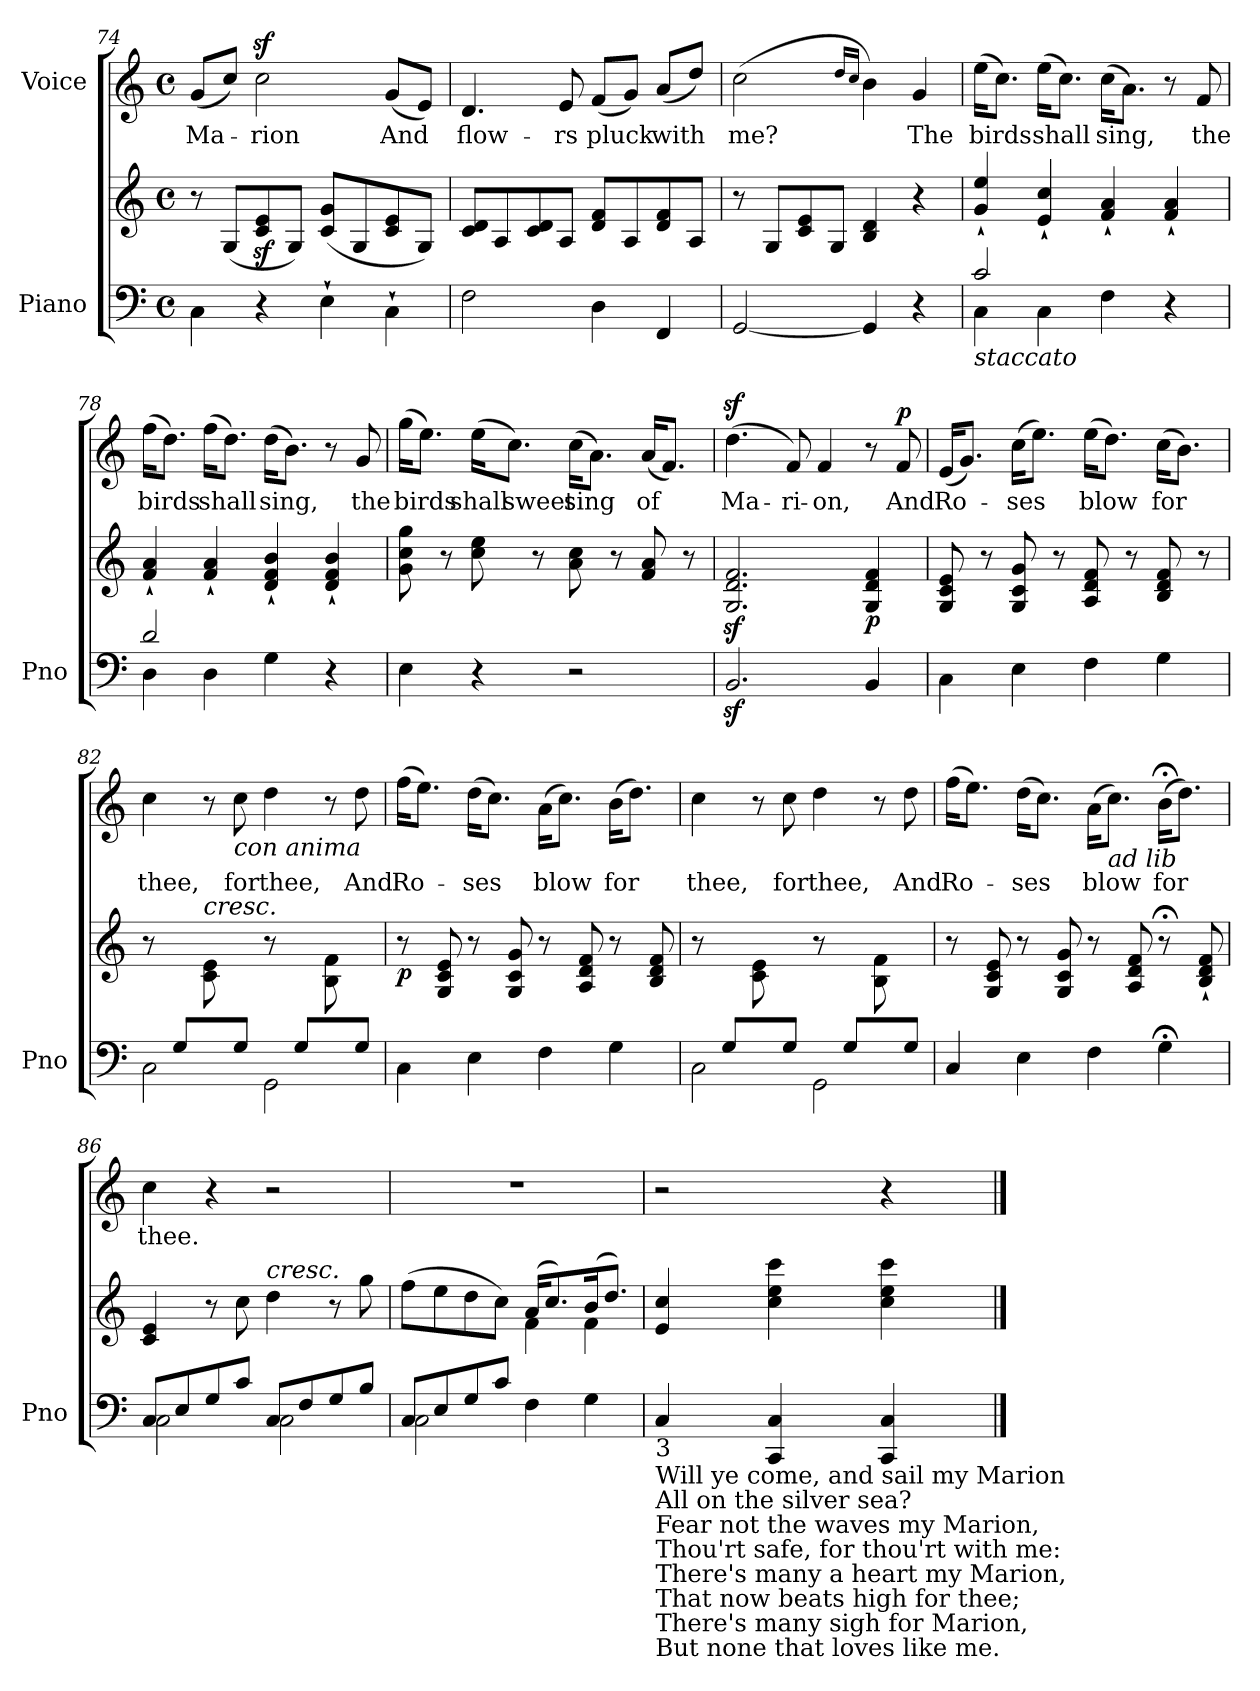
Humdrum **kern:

**kern	**kern	**dynam	**kern	**text	**dynam
*part2	*part2	*part2	*part1	*part1	*part1
*staff3	*staff2	*staff2/3	*staff1	*staff1	*staff1
*I"Piano	*	*	*I"Voice	*	*
*I'Pno	*	*	*	*	*
*clefF4	*clefG2	*	*clefG2	*	*
*k[]	*k[]	*	*k[]	*	*
*M4/4	*M4/4	*	*M4/4	*	*
*met(c)	*met(c)	*	*met(c)	*	*
=74	=74	=74	=74	=74	=74
!	!	!	!	!LO:LY:b	!
4C\	8r	.	(>8g/L	Ma-	.
.	(8G/L	.	8cc/J)	.	.
!	!	!	!	!LO:LY:b	!
4r	8c/z> 8e/z>	.	2ccz>\	-rion	.
.	8G/J)	.	.	.	.
4E`<\	(8c/ 8g/L	.	.	.	.
.	8G/	.	.	.	.
!	!	!	!	!LO:LY:b	!
4C`<\	8c/ 8e/	.	(8g/L	And	.
.	8G/J)	.	8e/J)	.	.
=75	=75	=75	=75	=75	=75
!	!	!	!	!LO:LY:b	!
2F\	8c/ 8d/L	.	4.d/	flow-	.
.	8A/	.	.	.	.
.	8c/ 8d/	.	.	.	.
!	!	!	!	!LO:LY:b	!
.	8A/J	.	8e/	-rs	.
!	!	!	!	!LO:LY:b	!
4D\	8d/ 8f/L	.	(8f/L	pluck	.
.	8A/	.	8g/J)	.	.
!	!	!	!	!LO:LY:b	!
4FF/	8d/ 8f/	.	(8a/L	with	.
.	8A/J	.	8dd/J)	.	.
!!LO:PB:g=z
=76	=76	=76	=76	=76	=76
!	!	!	!	!LO:LY:b	!
[2GG/	8r	.	(2cc\	me?	.
.	8G/L	.	.	.	.
.	8c/ 8e/	.	.	.	.
.	8G/J	.	.	.	.
.	.	.	16qdd/LL	.	.
.	.	.	16qcc/JJ	.	.
4GG/]	4B/ 4d/	.	4b\)	.	.
!	!	!	!	!LO:LY:b	!
4r	4r	.	4g/	The	.
=77	=77	=77	=77	=77	=77
*^	*	*	*	*	*
!LO:TX:b:i:t=staccato	!	!	!	!	!	!
!	!	!	!	!	!LO:LY:b	!
2c/	4C\	4g/` 4ee/`	.	(16ee\KL	birds	.
.	.	.	.	8.cc\J)	.	.
!	!	!	!	!	!LO:LY:b	!
.	4C\	4e/` 4cc/`	.	(16ee\KL	shall	.
.	.	.	.	8.cc\J)	.	.
!	!	!	!	!	!LO:LY:b	!
2ryy	4F\	4f/` 4a/`	.	(16cc\KL	sing,	.
.	.	.	.	8.a\J)	.	.
.	4r	4f/` 4a/`	.	8r	.	.
!	!	!	!	!	!LO:LY:b	!
.	.	.	.	8f/	the	.
=78	=78	=78	=78	=78	=78	=78
!	!	!	!	!	!LO:LY:b	!
2d/	4D\	4f/` 4a/`	.	(16ff\KL	birds	.
.	.	.	.	8.dd\J)	.	.
!	!	!	!	!	!LO:LY:b	!
.	4D\	4f/` 4a/`	.	(16ff\KL	shall	.
.	.	.	.	8.dd\J)	.	.
!	!	!	!	!	!LO:LY:b	!
2ryy	4G\	4d/` 4f/` 4b/`	.	(16dd\KL	sing,	.
.	.	.	.	8.b\J)	.	.
.	4r	4d/` 4f/` 4b/`	.	8r	.	.
!	!	!	!	!	!LO:LY:b	!
.	.	.	.	8g/	the	.
*v	*v	*	*	*	*	*
=79	=79	=79	=79	=79	=79
!	!	!	!	!LO:LY:b	!
4E\	8g\ 8cc\ 8gg\	.	(16gg\KL	birds	.
.	.	.	8.ee\J)	.	.
.	8r	.	.	.	.
!	!	!	!	!LO:LY:b	!
4r	8cc\ 8ee\	.	(16ee\KL	shall	.
!	!	!	!	!LO:LY:b	!
.	.	.	8.cc\J)	sweet	.
.	8r	.	.	.	.
!	!	!	!	!LO:LY:b	!
2r	8a\ 8cc\	.	(16cc\KL	sing	.
.	.	.	8.a\J)	.	.
.	8r	.	.	.	.
!	!	!	!	!LO:LY:b	!
.	8f/ 8a/	.	(16a/KL	of	.
.	.	.	8.f/J)	.	.
.	8r	.	.	.	.
!!LO:PB:g=z
=80	=80	=80	=80	=80	=80
!	!	!	!	!LO:LY:b	!
2.BBz</	2.G/z> 2.d/z> 2.f/z>	.	(4.ddz>\	Ma-	.
!	!	!	!	!LO:LY:b	!
.	.	.	8f/)	-ri-	.
!	!	!	!	!LO:LY:b	!
.	.	.	4f/	-on,	.
!	!	!LO:DY:b	!	!	!
4BB/	4G/ 4d/ 4f/	p	8r	.	.
!	!	!	!	!LO:LY:b	!LO:DY:a
.	.	.	8f/	And	p
=81	=81	=81	=81	=81	=81
!	!	!	!	!LO:LY:b	!
4C\	8G/ 8c/ 8e/	.	(16e/KL	Ro-	.
.	.	.	8.g/J)	.	.
.	8r	.	.	.	.
!	!	!	!	!LO:LY:b	!
4E\	8G/ 8c/ 8g/	.	(16cc\KL	-ses	.
.	.	.	8.ee\J)	.	.
.	8r	.	.	.	.
!	!	!	!	!LO:LY:b	!
4F\	8A/ 8d/ 8f/	.	(16ee\KL	blow	.
.	.	.	8.dd\J)	.	.
.	8r	.	.	.	.
!	!	!	!	!LO:LY:b	!
4G\	8B/ 8d/ 8f/	.	(16cc\KL	for	.
.	.	.	8.b\J)	.	.
.	8r	.	.	.	.
=82	=82	=82	=82	=82	=82
*^	*	*	*	*	*
!	!	!	!	!	!LO:LY:b	!
8ryy	2C\	8r	.	4cc\	thee,	.
8G/L	.	8ryy	.	.	.	.
!	!	!LO:TX:a:i:t=cresc.	!	!	!	!
8ryy	.	8c\ 8e\	.	8r	.	.
!	!	!	!	!LO:TX:b:i:t=con anima	!	!
!	!	!	!	!	!LO:LY:b	!
8G/J	.	8ryy	.	8cc\	for	.
!	!	!	!	!	!LO:LY:b	!
8ryy	2GG\	8r	.	4dd\	thee,	.
8G/L	.	8ryy	.	.	.	.
8ryy	.	8B\ 8f\	.	8r	.	.
!	!	!	!	!	!LO:LY:b	!
8G/J	.	8ryy	.	8dd\	And	.
*v	*v	*	*	*	*	*
=83	=83	=83	=83	=83	=83
!	!	!LO:DY:b	!	!LO:LY:b	!
4C\	8r	p	(16ff\KL	Ro-	.
.	.	.	8.ee\J)	.	.
.	8G/ 8c/ 8e/	.	.	.	.
!	!	!	!	!LO:LY:b	!
4E\	8r	.	(16dd\KL	-ses	.
.	.	.	8.cc\J)	.	.
.	8G/ 8c/ 8g/	.	.	.	.
!	!	!	!	!LO:LY:b	!
4F\	8r	.	(16a\KL	blow	.
.	.	.	8.cc\J)	.	.
.	8A/ 8d/ 8f/	.	.	.	.
!	!	!	!	!LO:LY:b	!
4G\	8r	.	(16b\KL	for	.
.	.	.	8.dd\J)	.	.
.	8B/ 8d/ 8f/	.	.	.	.
!!LO:LB:g=z
=84	=84	=84	=84	=84	=84
*^	*	*	*	*	*
!	!	!	!	!	!LO:LY:b	!
8ryy	2C\	8r	.	4cc\	thee,	.
8G/L	.	8ryy	.	.	.	.
8ryy	.	8c\ 8e\	.	8r	.	.
!	!	!	!	!	!LO:LY:b	!
8G/J	.	8ryy	.	8cc\	for	.
!	!	!	!	!	!LO:LY:b	!
8ryy	2GG\	8r	.	4dd\	thee,	.
8G/L	.	8ryy	.	.	.	.
8ryy	.	8B\ 8f\	.	8r	.	.
!	!	!	!	!	!LO:LY:b	!
8G/J	.	8ryy	.	8dd\	And	.
*v	*v	*	*	*	*	*
=85	=85	=85	=85	=85	=85
!	!	!	!	!LO:LY:b	!
4C/	8r	.	(16ff\KL	Ro-	.
.	.	.	8.ee\J)	.	.
.	8G/ 8c/ 8e/	.	.	.	.
!	!	!	!	!LO:LY:b	!
4E\	8r	.	(16dd\KL	-ses	.
.	.	.	8.cc\J)	.	.
.	8G/ 8c/ 8g/	.	.	.	.
!	!	!	!	!LO:LY:b	!
4F\	8r	.	(16a\KL	blow	.
!	!	!	!LO:TX:b:i:t=ad lib	!	!
.	.	.	8.cc\J)	.	.
.	8A/ 8d/ 8f/	.	.	.	.
!	!	!	!	!LO:LY:b	!
4G;<\	8r;<	.	(16b;<\KL	for	.
.	.	.	8.dd\J)	.	.
.	8B/`> 8d/`> 8f/`>	.	.	.	.
=86	=86	=86	=86	=86	=86
*^	*	*	*	*	*
!	!	!	!LO:DY:b=2	!	!LO:LY:b	!
!	!	!	!LO:DY:n=1:b=2	!	!	!
8C/L	2C\	4c/ 4e/	f other-dynamics	4cc\	thee.	.
8E/	.	.	.	.	.	.
8G/	.	8r	.	4r	.	.
8c/J	.	8cc\	.	.	.	.
!	!	!LO:TX:a:i:t=cresc.	!	!	!	!
8C/L	2C\	4dd\	.	2r	.	.
8F/	.	.	.	.	.	.
8G/	.	8r	.	.	.	.
8B/J	.	8gg\	.	.	.	.
=87	=87	=87	=87	=87	=87	=87
*	*	*^	*	*	*	*
8C/L	2C\	(8ff\L	2ryy	.	1r	.	.
8E/	.	8ee\	.	.	.	.	.
8G/	.	8dd\	.	.	.	.	.
8c/J	.	8cc\J)	.	.	.	.	.
4F\	2ryy	(<16a/KL	4f\	.	.	.	.
.	.	8.cc/)	.	.	.	.	.
4G\	.	(<16b/K	4f\	.	.	.	.
.	.	8.dd/J)	.	.	.	.	.
*v	*v	*	*	*	*	*	*
*	*v	*v	*	*	*	*
!!LO:LB:g=z
=88	=88	=88	=88	=88	=88
!LO:TX:b:t=3	!	!	!	!	!
!LO:TX:b:t=Will ye come, and sail my Marion	!	!	!	!	!
!LO:TX:b:t=All on the silver sea?	!	!	!	!	!
!LO:TX:b:t=Fear not the waves my Marion,	!	!	!	!	!
!LO:TX:b:t=Thou'rt safe, for thou'rt with me&colon;	!	!	!	!	!
!LO:TX:b:t=There's many a heart my Marion,	!	!	!	!	!
!LO:TX:b:t=That now beats high for thee;	!	!	!	!	!
!LO:TX:b:t=There's many sigh for Marion,	!	!	!	!	!
!LO:TX:b:t=But none that loves like me.	!	!	!	!	!
4C/	4e/ 4cc/	.	2r	.	.
4CC/ 4C/	4cc\ 4ee\ 4ccc\	.	.	.	.
4CC/ 4C/	4cc\ 4ee\ 4ccc\	.	4r	.	.
==	==	==	==	==	==
*-	*-	*-	*-	*-	*-
